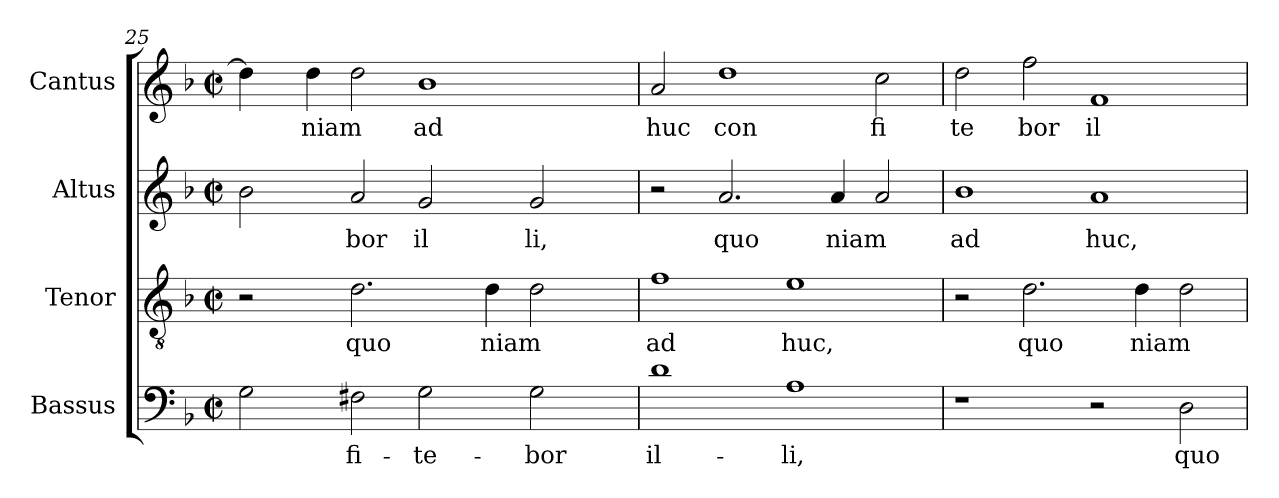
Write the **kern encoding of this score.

**kern	**text	**kern	**text	**kern	**text	**kern	**text
*part4	*part4	*part3	*part3	*part2	*part2	*part1	*part1
*staff4	*staff4	*staff3	*staff3	*staff2	*staff2	*staff1	*staff1
*I"Bassus	*	*I"Tenor	*	*I"Altus	*	*I"Cantus	*
!!LO:LB:g=z
*clefF4	*	*clefGv2	*	*clefG2	*	*clefG2	*
*k[b-]	*	*k[b-]	*	*k[b-]	*	*k[b-]	*
*F:	*	*F:	*	*F:	*	*F:	*
*M2/2	*	*M2/2	*	*M2/2	*	*M2/2	*
*met(c|)	*	*met(c|)	*	*met(c|)	*	*met(c|)	*
=25	=25	=25	=25	=25	=25	=25	=25
*^	*	*	*	*^	*	*	*
2G\	16..ryy	.	2r	.	2b-\	16ryy	.	4dd\]	.
.	.	.	.	.	.	1ryy	.	.	.
.	1ryy	.	.	.	.	.	.	.	.
!	!	!	!	!	!	!	!	!	!LO:LY:b
.	.	.	.	.	.	.	.	4dd\	niam
!	!	!LO:LY:b:cj	!	!LO:LY:b:cj	!	!	!LO:LY:b:cj	!	!
2F#X\	.	-fi-	2.d\	quo	2a/	.	-bor	2dd\	.
!	!	!LO:LY:b:cj	!	!	!	!	!LO:LY:b:cj	!	!LO:LY:b:cj
2G\	.	-te-	.	.	2g/	.	il	1b-	ad
.	.	.	.	.	.	2...ryy	.	.	.
.	2ryy	.	.	.	.	.	.	.	.
!	!	!	!	!LO:LY:b	!	!	!	!	!
.	.	.	4d\	niam	.	.	.	.	.
!	!	!LO:LY:b:cj	!	!	!	!	!LO:LY:b:cj	!	!
2G\	.	-bor	2d\	.	2g/	.	li,	.	.
.	4ryy	.	.	.	.	.	.	.	.
.	8ryy	.	.	.	.	.	.	.	.
.	64ryy	.	.	.	.	.	.	.	.
=26	=26	=26	=26	=26	=26	=26	=26	=26	=26
!	!	!LO:LY:b:cj	!	!LO:LY:b:cj	!	!	!	!	!LO:LY:b:cj
*v	*v	*	*	*	*v	*v	*	*	*
1d	il-	1f	ad	2r	.	2a/	huc
!	!	!	!	!	!LO:LY:b:cj	!	!LO:LY:b:cj
.	.	.	.	2.a/	quo	1dd	con
!	!LO:LY:b:cj	!	!LO:LY:b:cj	!	!	!	!
1A	-li,	1e	huc,	.	.	.	.
!	!	!	!	!	!LO:LY:b	!	!
.	.	.	.	4a/	niam	.	.
!	!	!	!	!	!	!	!LO:LY:b:cj
.	.	.	.	2a/	.	2cc\	fi
=27	=27	=27	=27	=27	=27	=27	=27
!	!	!	!	!	!LO:LY:b:cj	!	!LO:LY:b:cj
1r	.	2r	.	1b-	ad	2dd\	te
!	!	!	!LO:LY:b:cj	!	!	!	!LO:LY:b:cj
.	.	2.d\	quo	.	.	2ff\	bor
!	!	!	!	!	!LO:LY:b:cj	!	!LO:LY:b:cj
2r	.	.	.	1a	huc,	1f	il
!	!	!	!LO:LY:b	!	!	!	!
.	.	4d\	niam	.	.	.	.
!	!LO:LY:b	!	!	!	!	!	!
2D\	quo-	2d\	.	.	.	.	.
=	=	=	=	=	=	=	=
*-	*-	*-	*-	*-	*-	*-	*-
